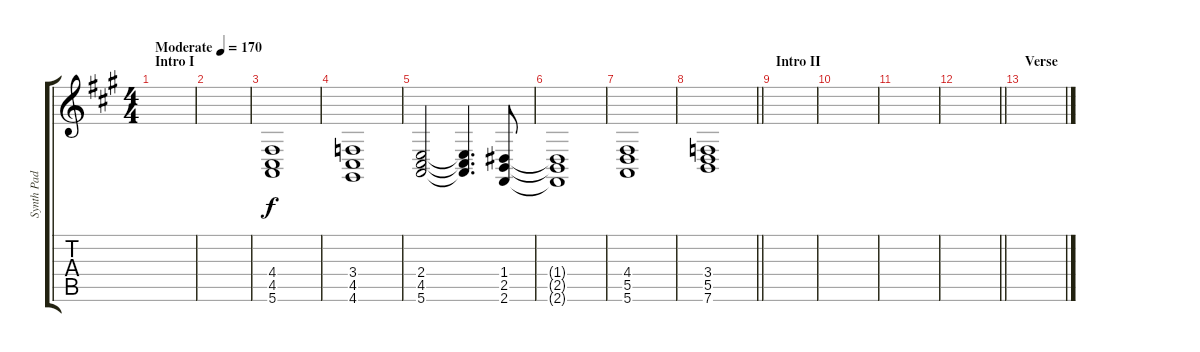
\track ("Synth Pad" "Synth Pad") {instrument pad3polysynth}
\staff {score tabs}
\tuning (E4 B3 G3 D3 A2 E2) {hide}
\ts (4 4)
\section ("" "Intro I")
\tempo (170 "Moderate")
\clef g2
\ks a
|
|
(4.4 4.5 5.6).1 |
(3.4 4.5 4.6).1 |
(2.4 4.5 5.6).2 (2.4{t} 4.5{t} 5.6{t}).4{d} (1.4 2.5 2.6).8 |
(1.4{t} 2.5{t} 2.6{t}).1 |
(4.4 5.5 5.6).1 |
\barLineRight lightlight
(3.4 5.5 7.6).1 |
\section ("" "Intro II")
|
|
|
\barLineRight lightlight
|
\section ("" "Verse")
